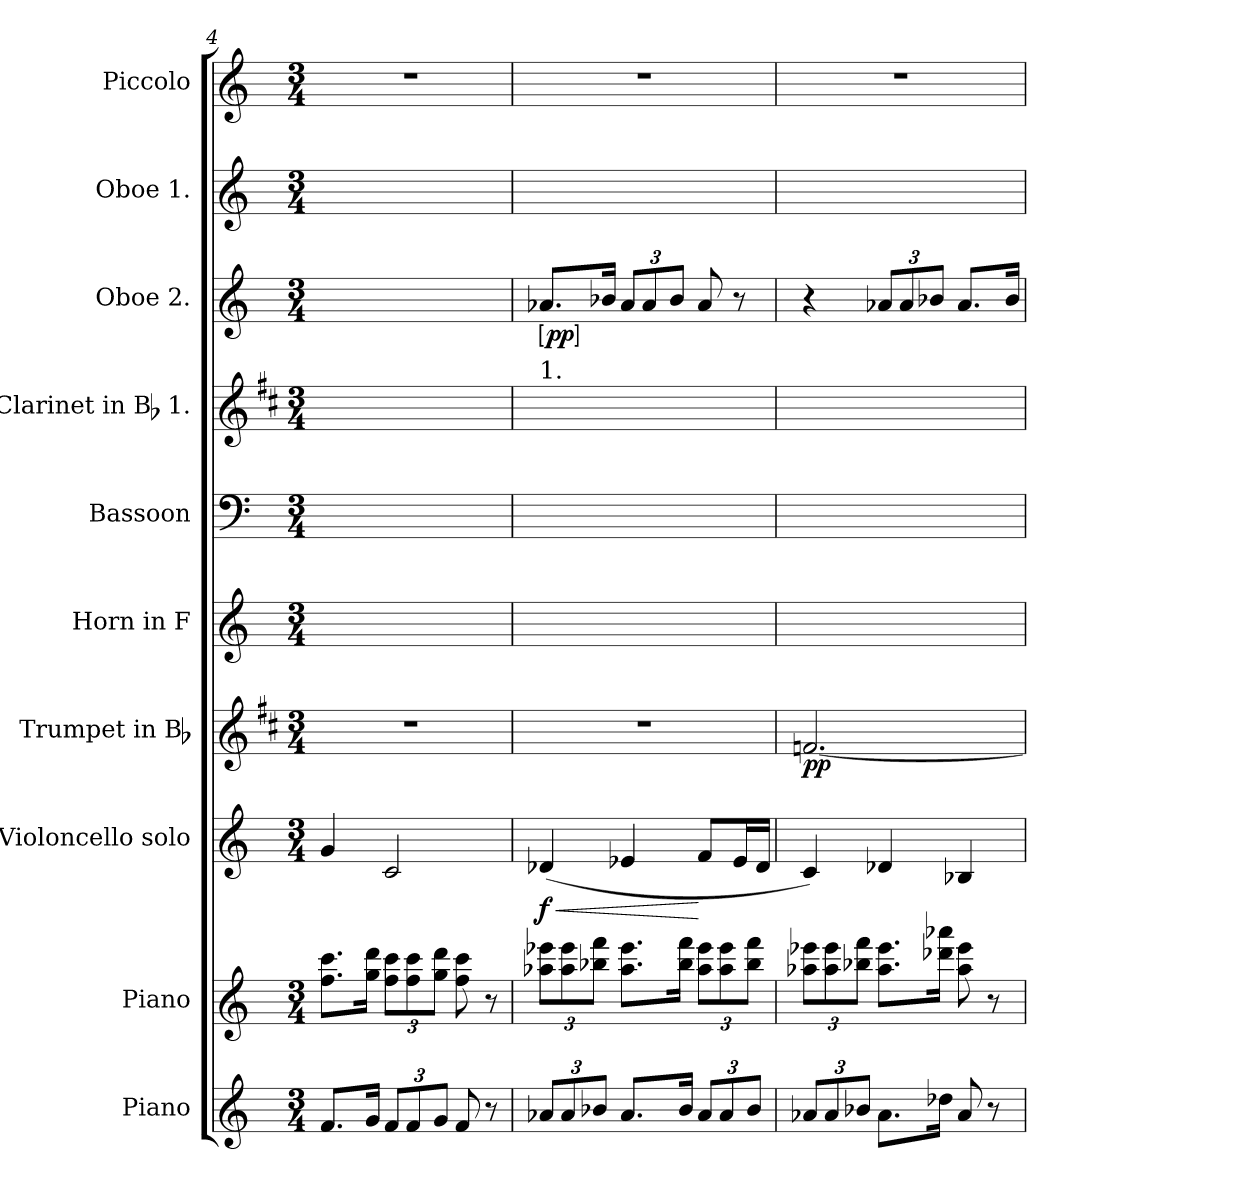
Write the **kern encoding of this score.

**kern	**kern	**kern	**dynam	**kern	**dynam	**kern	**kern	**kern	**kern	**dynam	**kern	**kern
*part10	*part9	*part8	*part8	*part7	*part7	*part6	*part5	*part4	*part3	*part3	*part2	*part1
*staff10	*staff9	*staff8	*staff8	*staff7	*staff7	*staff6	*staff5	*staff4	*staff3	*staff3	*staff2	*staff1
*I"Piano	*I"Piano	*I"Violoncello solo	*	*I"Trumpet in Bb	*	*I"Horn in F	*I"Bassoon	*I"Clarinet in Bb 1.	*I"Oboe 2.	*	*I"Oboe 1.	*I"Piccolo
*I'Pno.	*I'Pno	*I'Vc. solo	*	*I'Tpt.	*	*I'Hn.	*I'Bsn.	*I'1. Cl.	*I'Ob. 2.	*	*I'Ob. 1.	*I'Picc.
*clefG2	*clefG2	*clefG2	*	*clefG2	*	*clefG2	*clefF4	*clefG2	*clefG2	*	*clefG2	*clefG2
*	*	*	*	*ITrd1c2	*	*ITrd4c7	*	*ITrd1c2	*	*	*	*ITrd-7c-12
*k[]	*k[]	*k[]	*	*k[]	*	*k[b-]	*k[]	*k[]	*k[]	*	*k[]	*k[]
*C:	*C:	*C:	*	*C:	*	*F:	*C:	*C:	*C:	*	*C:	*C:
*M3/4	*M3/4	*M3/4	*	*M3/4	*	*M3/4	*M3/4	*M3/4	*M3/4	*	*M3/4	*M3/4
=4	=4	=4	=4	=4	=4	=4	=4	=4	=4	=4	=4	=4
8.fL	8.ff 8.cccL	4g	.	4%3r	.	8ryy	8ryy	4ryy	4%3ryy	.	8ryy	4%3r
.	.	.	.	.	.	8ryy	8ryy	.	.	.	8ryy	.
16gJk	16gg 16dddJk	.	.	.	.	.	.	.	.	.	.	.
12fL	12ff 12cccL	2c	.	.	.	2ryy	8ryy	8ryy	.	.	8ryy	.
12f	12ff 12ccc	.	.	.	.	.	.	.	.	.	.	.
.	.	.	.	.	.	.	8ryy	8ryy	.	.	8ryy	.
12gJ	12gg 12dddJ	.	.	.	.	.	.	.	.	.	.	.
8f	8ff 8ccc	.	.	.	.	.	8ryy	8ryy	.	.	8ryy	.
8r	8r	.	.	.	.	.	8ryy	8ryy	.	.	8ryy	.
=5	=5	=5	=5	=5	=5	=5	=5	=5	=5	=5	=5	=5
!	!	!	!	!	!	!	!	!LO:TX:a:t=1.	!	!	!	!
!	!	!	!LO:HP:b	!	!	!	!	!	!	!LO:DY:ed=brack	!	!
12a-XL	12aa-X\ 12eee-X\L	(4d-X	< f	4%3r	.	2ryy	8ryy	8ryy	8.a-XL	pp	8ryy	4%3r
12a-	12aa- 12eee-	.	.	.	.	.	.	.	.	.	.	.
.	.	.	.	.	.	.	8ryy	8ryy	.	.	8ryy	.
12b-XJ	12bb-X 12fffJ	.	.	.	.	.	.	.	.	.	.	.
.	.	.	.	.	.	.	.	.	16b-XJk	.	.	.
8.a-L	8.aa-\ 8.eee-\L	4e-X	.	.	.	.	8ryy	8ryy	12a-L	.	8ryy	.
.	.	.	.	.	.	.	.	.	12a-	.	.	.
.	.	.	.	.	.	.	8ryy	8ryy	.	.	8ryy	.
.	.	.	.	.	.	.	.	.	12b-J	.	.	.
16b-Jk	16bb- 16fffJk	.	.	.	.	.	.	.	.	.	.	.
12a-L	12aa-\ 12eee-\L	8fL	[	.	.	4ryy	8ryy	8ryy	8a-	.	8ryy	.
12a-	12aa- 12eee-	.	.	.	.	.	.	.	.	.	.	.
.	.	16e-L	.	.	.	.	8ryy	8ryy	8r	.	8ryy	.
12b-J	12bb- 12fffJ	.	.	.	.	.	.	.	.	.	.	.
.	.	16d-JJ	.	.	.	.	.	.	.	.	.	.
=6	=6	=6	=6	=6	=6	=6	=6	=6	=6	=6	=6	=6
12a-XL	12aa-X\ 12eee-X\L	4c)	.	[2.e-X	pp	4%3ryy	8ryy	8ryy	4r	.	8ryy	4%3r
12a-	12aa- 12eee-	.	.	.	.	.	.	.	.	.	.	.
.	.	.	.	.	.	.	8ryy	8ryy	.	.	8ryy	.
12b-XJ	12bb-X 12fffJ	.	.	.	.	.	.	.	.	.	.	.
8.a-L	8.aa-\ 8.eee-\L	4d-X	.	.	.	.	8ryy	8ryy	12a-XL	.	8ryy	.
.	.	.	.	.	.	.	.	.	12a-	.	.	.
.	.	.	.	.	.	.	8ryy	8ryy	.	.	8ryy	.
.	.	.	.	.	.	.	.	.	12b-XJ	.	.	.
16dd-XJk	16ddd-X 16aaa-XJk	.	.	.	.	.	.	.	.	.	.	.
8a-	8aa- 8eee-	4B-X	.	.	.	.	8ryy	8ryy	8.a-L	.	8ryy	.
8r	8r	.	.	.	.	.	8ryy	8ryy	.	.	8ryy	.
.	.	.	.	.	.	.	.	.	16b-Jk	.	.	.
=	=	=	=	=	=	=	=	=	=	=	=	=
*-	*-	*-	*-	*-	*-	*-	*-	*-	*-	*-	*-	*-
